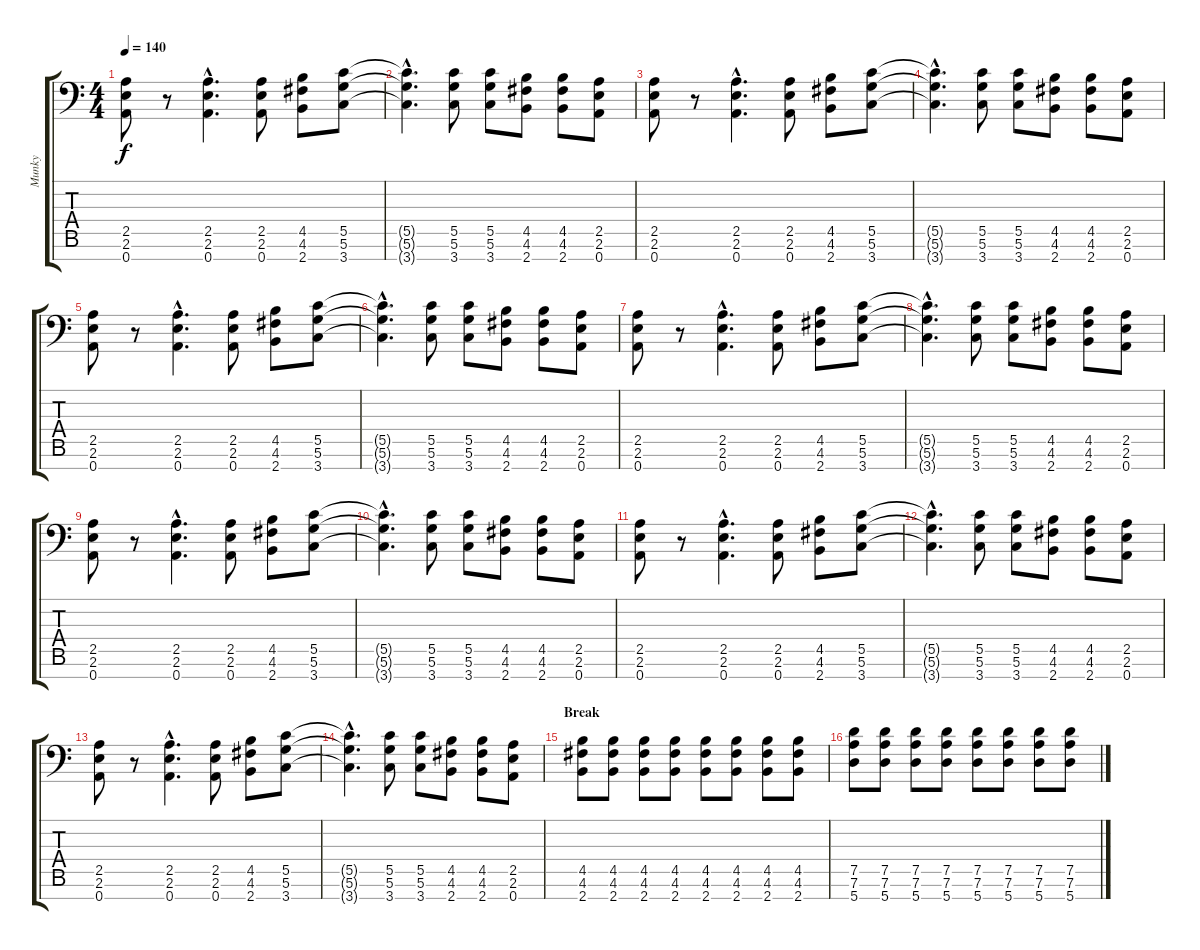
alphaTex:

\track ("Munky" "Munky") {instrument distortionguitar}
\staff {score tabs}
\tuning (D4 A3 F3 C3 G2 D2 A1) {hide}
\ts (4 4)
\tempo 140
\clef f4
\ks c
(2.5 2.6 0.7).8{dy f} r.8 (2.5{hac} 2.6{hac} 0.7{hac}).4{d} (2.5 2.6 0.7).8 (4.5 4.6 2.7).8 (5.5 5.6 3.7).8 |
(5.5{hac t} 5.6{hac t} 3.7{hac t}).4{d} (5.5 5.6 3.7).8 (5.5 5.6 3.7).8 (4.5 4.6 2.7).8 (4.5 4.6 2.7).8 (2.5 2.6 0.7).8 |
(2.5 2.6 0.7).8 r.8 (2.5{hac} 2.6{hac} 0.7{hac}).4{d} (2.5 2.6 0.7).8 (4.5 4.6 2.7).8 (5.5 5.6 3.7).8 |
(5.5{hac t} 5.6{hac t} 3.7{hac t}).4{d} (5.5 5.6 3.7).8 (5.5 5.6 3.7).8 (4.5 4.6 2.7).8 (4.5 4.6 2.7).8 (2.5 2.6 0.7).8 |
(2.5 2.6 0.7).8 r.8 (2.5{hac} 2.6{hac} 0.7{hac}).4{d} (2.5 2.6 0.7).8 (4.5 4.6 2.7).8 (5.5 5.6 3.7).8 |
(5.5{hac t} 5.6{hac t} 3.7{hac t}).4{d} (5.5 5.6 3.7).8 (5.5 5.6 3.7).8 (4.5 4.6 2.7).8 (4.5 4.6 2.7).8 (2.5 2.6 0.7).8 |
(2.5 2.6 0.7).8 r.8 (2.5{hac} 2.6{hac} 0.7{hac}).4{d} (2.5 2.6 0.7).8 (4.5 4.6 2.7).8 (5.5 5.6 3.7).8 |
(5.5{hac t} 5.6{hac t} 3.7{hac t}).4{d} (5.5 5.6 3.7).8 (5.5 5.6 3.7).8 (4.5 4.6 2.7).8 (4.5 4.6 2.7).8 (2.5 2.6 0.7).8 |
(2.5 2.6 0.7).8 r.8 (2.5{hac} 2.6{hac} 0.7{hac}).4{d} (2.5 2.6 0.7).8 (4.5 4.6 2.7).8 (5.5 5.6 3.7).8 |
(5.5{hac t} 5.6{hac t} 3.7{hac t}).4{d} (5.5 5.6 3.7).8 (5.5 5.6 3.7).8 (4.5 4.6 2.7).8 (4.5 4.6 2.7).8 (2.5 2.6 0.7).8 |
(2.5 2.6 0.7).8 r.8 (2.5{hac} 2.6{hac} 0.7{hac}).4{d} (2.5 2.6 0.7).8 (4.5 4.6 2.7).8 (5.5 5.6 3.7).8 |
(5.5{hac t} 5.6{hac t} 3.7{hac t}).4{d} (5.5 5.6 3.7).8 (5.5 5.6 3.7).8 (4.5 4.6 2.7).8 (4.5 4.6 2.7).8 (2.5 2.6 0.7).8 |
(2.5 2.6 0.7).8 r.8 (2.5{hac} 2.6{hac} 0.7{hac}).4{d} (2.5 2.6 0.7).8 (4.5 4.6 2.7).8 (5.5 5.6 3.7).8 |
(5.5{hac t} 5.6{hac t} 3.7{hac t}).4{d} (5.5 5.6 3.7).8 (5.5 5.6 3.7).8 (4.5 4.6 2.7).8 (4.5 4.6 2.7).8 (2.5 2.6 0.7).8 |
\section ("" "Break")
(4.5 4.6 2.7).8{volume 16 instrument overdrivenguitar} (4.5 4.6 2.7).8 (4.5 4.6 2.7).8 (4.5 4.6 2.7).8 (4.5 4.6 2.7).8 (4.5 4.6 2.7).8 (4.5 4.6 2.7).8 (4.5 4.6 2.7).8 |
(7.5 7.6 5.7).8 (7.5 7.6 5.7).8 (7.5 7.6 5.7).8 (7.5 7.6 5.7).8 (7.5 7.6 5.7).8 (7.5 7.6 5.7).8 (7.5 7.6 5.7).8 (7.5 7.6 5.7).8
